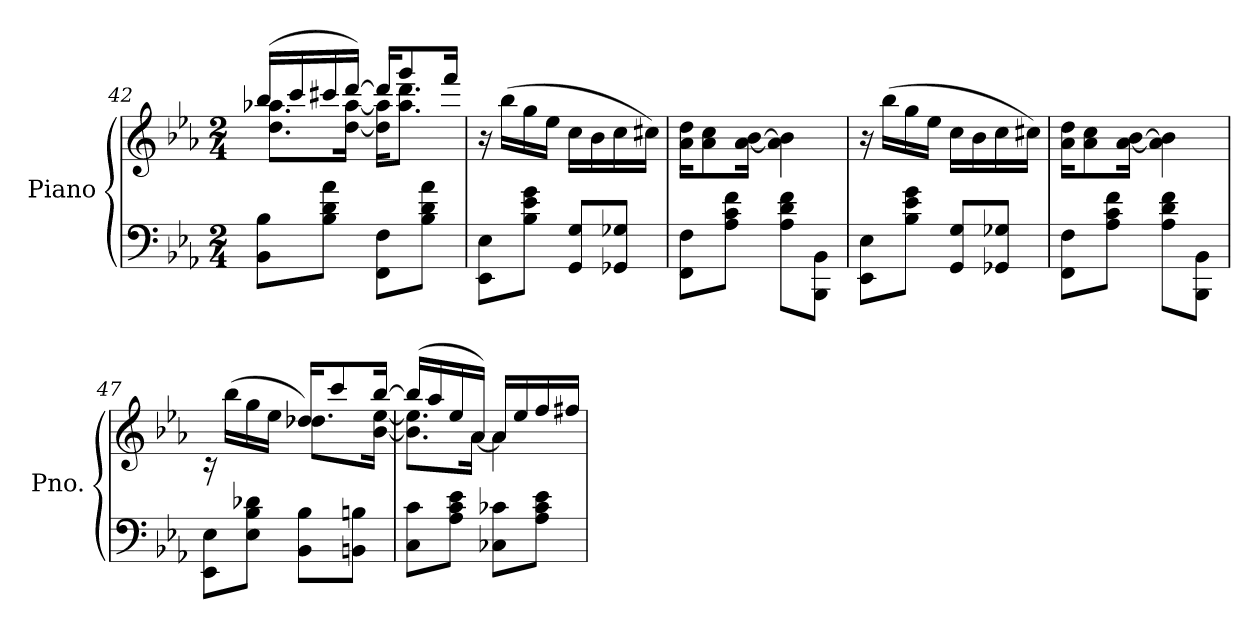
**kern	**kern
*part1	*part1
*staff2	*staff1
*I"Piano	*
*I'Pno.	*
*clefF4	*clefG2
*k[b-e-a-]	*k[b-e-a-]
*M2/4	*M2/4
=42	=42
*	*^
8BB-\ 8B-\L	(>16bb-/LL	8.dd\ 8.aa-X\L
.	16ccc/	.
8B-\ 8d\ 8a-\J	16ccc#X/	.
.	[16ddd/JJ)	[16dd\ [16aa-\Jk
8FF\ 8F\L	16ddd/KL]	16dd\] 16aa-\]KL
.	8ggg/	8.aa-\ 8.ddd\J
8B-\ 8d\ 8a-\J	.	.
.	16fff/Jk	.
*	*v	*v
=43	=43
8EE-\ 8E-\L	16r
.	(>16bb-\LL
8B-\ 8e-\ 8g\J	16gg\
.	16ee-\JJ
8GG/ 8G/L	16cc\LL
.	16b-\
8GG-X/ 8G-X/J	16cc\
.	16cc#X\JJ)
=44	=44
8FF\ 8F\L	16a-\ 16dd\KL
.	8a-\ 8cc\
8A-\ 8c\ 8f\J	.
.	[16a-\ [16b-\Jk
8A-\ 8d\ 8f\L	4a-\] 4b-\]
8BBB-\ 8BB-\J	.
=45	=45
8EE-\ 8E-\L	16r
.	(>16bb-\LL
8B-\ 8e-\ 8g\J	16gg\
.	16ee-\JJ
8GG/ 8G/L	16cc\LL
.	16b-\
8GG-X/ 8G-X/J	16cc\
.	16cc#X\JJ)
!!LO:LB:g=z
=46	=46
8FF\ 8F\L	16a-\ 16dd\KL
.	8a-\ 8cc\
8A-\ 8c\ 8f\J	.
.	[16a-\ [16b-\Jk
8A-\ 8d\ 8f\L	4a-\] 4b-\]
8BBB-\ 8BB-\J	.
=47	=47
*	*^
8EE-\ 8E-\L	16rc	4ryy
.	(>16bb-\LL	.
8E-\ 8B-\ 8d-X\J	16gg\	.
.	16ee-\JJ	.
8BB-\ 8B-\L	16dd-X/KL)	8.dd-\L
.	8ccc/	.
8BBn\ 8Bn\J	.	.
.	[16bb-/Jk	[16b-\ [16ee-\Jk
=48	=48	=48
8C\ 8c\L	(>16bb-/LL]	8.b-\] 8.ee-\]L
.	16aa-/	.
8A-\ 8c\ 8e-\J	16ee-/	.
.	16a-/JJ)	[16a-\Jk
8C-X\ 8c-X\L	16a-/LL	4a-\]
.	16ee-/	.
8A-\ 8c-\ 8e-\J	16ff/	.
.	16ff#X/JJ	.
*	*v	*v
=	=
*-	*-
